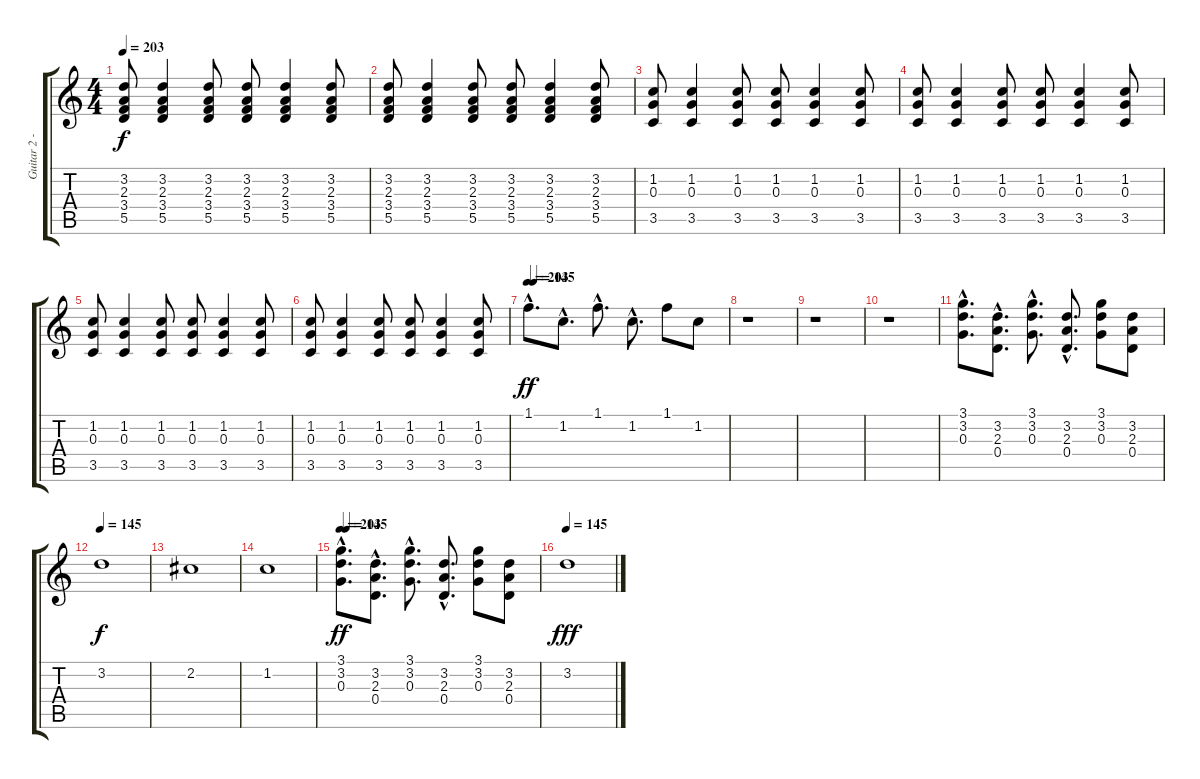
\track ("Guitar 2 - Eric Melvin" "Guitar 2 -") {instrument distortionguitar}
\staff {score tabs}
\tuning (E4 B3 G3 D3 A2 E2) {hide}
\ts (4 4)
\tempo 203
\clef g2
\ks c
(3.2 2.3 3.4 5.5).8{dy f} (3.2 2.3 3.4 5.5).4 (3.2 2.3 3.4 5.5).8 (3.2 2.3 3.4 5.5).8 (3.2 2.3 3.4 5.5).4 (3.2 2.3 3.4 5.5).8 |
(3.2 2.3 3.4 5.5).8 (3.2 2.3 3.4 5.5).4 (3.2 2.3 3.4 5.5).8 (3.2 2.3 3.4 5.5).8 (3.2 2.3 3.4 5.5).4 (3.2 2.3 3.4 5.5).8 |
(1.2 0.3 3.5).8 (1.2 0.3 3.5).4 (1.2 0.3 3.5).8 (1.2 0.3 3.5).8 (1.2 0.3 3.5).4 (1.2 0.3 3.5).8 |
(1.2 0.3 3.5).8 (1.2 0.3 3.5).4 (1.2 0.3 3.5).8 (1.2 0.3 3.5).8 (1.2 0.3 3.5).4 (1.2 0.3 3.5).8 |
(1.2 0.3 3.5).8 (1.2 0.3 3.5).4 (1.2 0.3 3.5).8 (1.2 0.3 3.5).8 (1.2 0.3 3.5).4 (1.2 0.3 3.5).8 |
(1.2 0.3 3.5).8 (1.2 0.3 3.5).4 (1.2 0.3 3.5).8 (1.2 0.3 3.5).8 (1.2 0.3 3.5).4 (1.2 0.3 3.5).8 |
\tempo 203
\tempo (145 0.03125)
1.1{hac}.8{d dy ff} 1.2{hac}.8{d} 1.1{hac}.8{d} 1.2{hac}.8{d} 1.1.8 1.2.8 |
r.1 |
r.1 |
r.1 |
(3.1{hac} 3.2{hac} 0.3{hac}).8{d} (3.2{hac} 2.3{hac} 0.4{hac}).8{d} (3.1{hac} 3.2{hac} 0.3{hac}).8{d} (3.2{hac} 2.3{hac} 0.4{hac}).8{d} (3.1 3.2 0.3).8 (3.2 2.3 0.4).8 |
\tempo 145
3.2.1{dy f} |
2.2.1 |
1.2.1 |
\tempo 203
\tempo (145 0.03125)
(3.1{hac} 3.2{hac} 0.3{hac}).8{d dy ff} (3.2{hac} 2.3{hac} 0.4{hac}).8{d} (3.1{hac} 3.2{hac} 0.3{hac}).8{d} (3.2{hac} 2.3{hac} 0.4{hac}).8{d} (3.1 3.2 0.3).8 (3.2 2.3 0.4).8 |
\tempo 145
3.2.1{dy fff}
